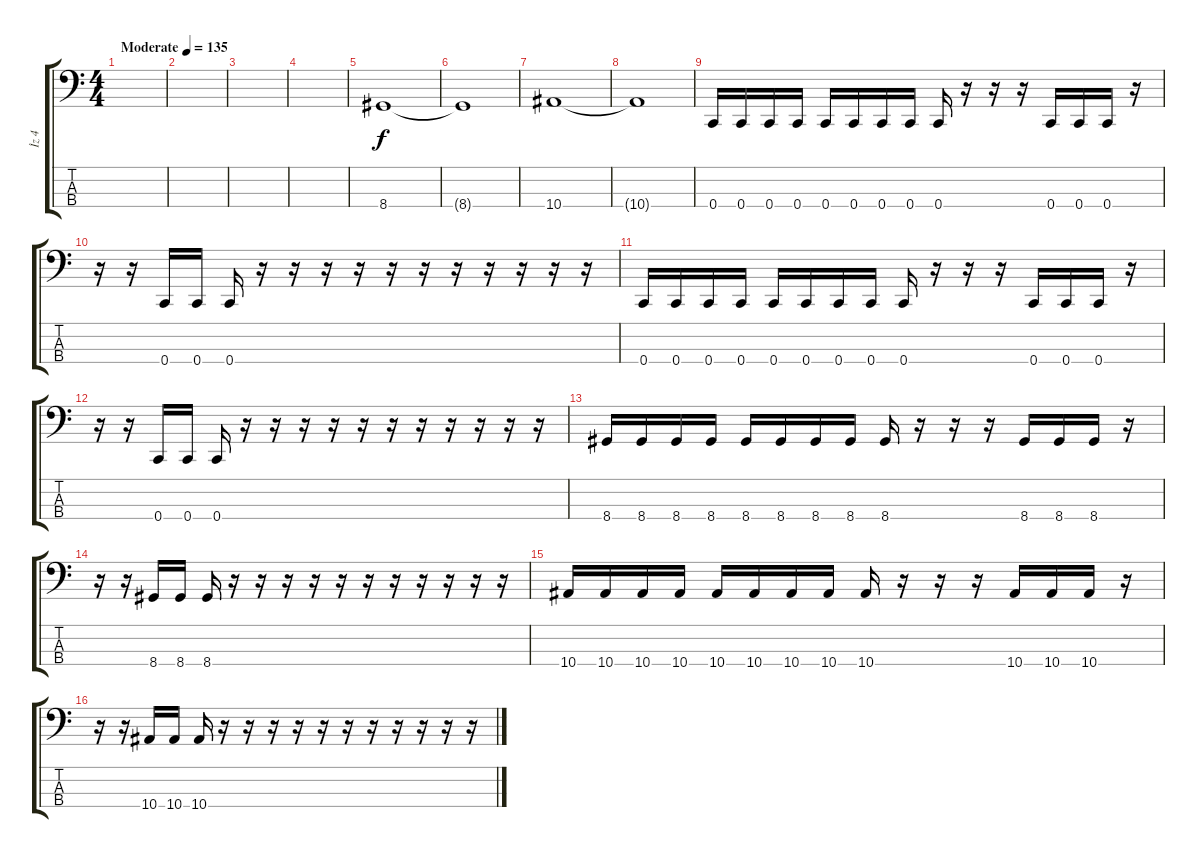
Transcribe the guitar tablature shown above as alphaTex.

\track ("İz 4" "İz 4") {instrument electricbasspick}
\staff {score tabs}
\tuning (F2 C2 G1 C1) {hide}
\ts (4 4)
\tempo (135 "Moderate")
\clef f4
\ks c
|
|
|
|
8.4.1 |
8.4{t}.1 |
10.4.1 |
10.4{t}.1 |
0.4.16 0.4.16 0.4.16 0.4.16 0.4.16 0.4.16 0.4.16 0.4.16 0.4.16 r.16 r.16 r.16 0.4.16 0.4.16 0.4.16 r.16 |
r.16 r.16 0.4.16 0.4.16 0.4.16 r.16 r.16 r.16 r.16 r.16 r.16 r.16 r.16 r.16 r.16 r.16 |
0.4.16 0.4.16 0.4.16 0.4.16 0.4.16 0.4.16 0.4.16 0.4.16 0.4.16 r.16 r.16 r.16 0.4.16 0.4.16 0.4.16 r.16 |
r.16 r.16 0.4.16 0.4.16 0.4.16 r.16 r.16 r.16 r.16 r.16 r.16 r.16 r.16 r.16 r.16 r.16 |
8.4.16 8.4.16 8.4.16 8.4.16 8.4.16 8.4.16 8.4.16 8.4.16 8.4.16 r.16 r.16 r.16 8.4.16 8.4.16 8.4.16 r.16 |
r.16 r.16 8.4.16 8.4.16 8.4.16 r.16 r.16 r.16 r.16 r.16 r.16 r.16 r.16 r.16 r.16 r.16 |
10.4.16 10.4.16 10.4.16 10.4.16 10.4.16 10.4.16 10.4.16 10.4.16 10.4.16 r.16 r.16 r.16 10.4.16 10.4.16 10.4.16 r.16 |
r.16 r.16 10.4.16 10.4.16 10.4.16 r.16 r.16 r.16 r.16 r.16 r.16 r.16 r.16 r.16 r.16 r.16
